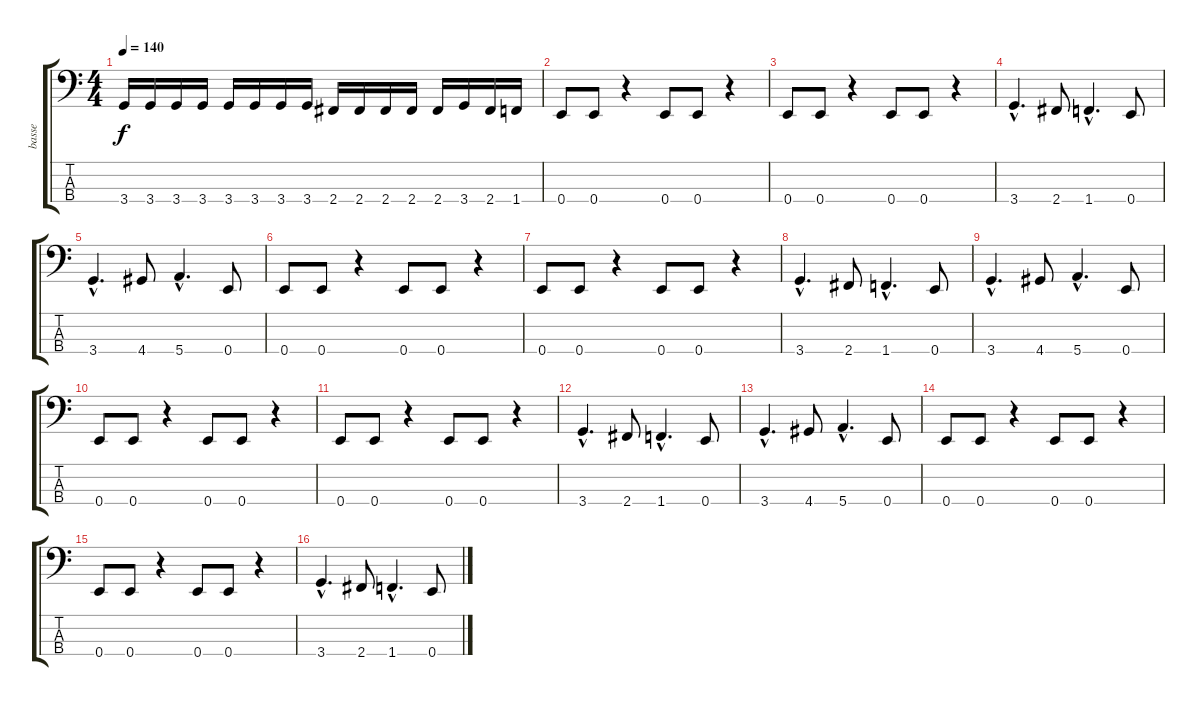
\track ("basse" "basse") {instrument electricbassfinger}
\staff {score tabs}
\tuning (G2 D2 A1 E1) {hide}
\ts (4 4)
\tempo 140
\clef f4
\ks c
3.4.16{dy f} 3.4.16 3.4.16 3.4.16 3.4.16 3.4.16 3.4.16 3.4.16 2.4.16 2.4.16 2.4.16 2.4.16 2.4.16 3.4.16 2.4.16 1.4.16 |
0.4.8 0.4.8 r.4 0.4.8 0.4.8 r.4 |
0.4.8 0.4.8 r.4 0.4.8 0.4.8 r.4 |
3.4{hac}.4{d} 2.4.8 1.4{hac}.4{d} 0.4.8 |
3.4{hac}.4{d} 4.4.8 5.4{hac}.4{d} 0.4.8 |
0.4.8 0.4.8 r.4 0.4.8 0.4.8 r.4 |
0.4.8 0.4.8 r.4 0.4.8 0.4.8 r.4 |
3.4{hac}.4{d} 2.4.8 1.4{hac}.4{d} 0.4.8 |
3.4{hac}.4{d} 4.4.8 5.4{hac}.4{d} 0.4.8 |
0.4.8 0.4.8 r.4 0.4.8 0.4.8 r.4 |
0.4.8 0.4.8 r.4 0.4.8 0.4.8 r.4 |
3.4{hac}.4{d} 2.4.8 1.4{hac}.4{d} 0.4.8 |
3.4{hac}.4{d} 4.4.8 5.4{hac}.4{d} 0.4.8 |
0.4.8 0.4.8 r.4 0.4.8 0.4.8 r.4 |
0.4.8 0.4.8 r.4 0.4.8 0.4.8 r.4 |
3.4{hac}.4{d} 2.4.8 1.4{hac}.4{d} 0.4.8
